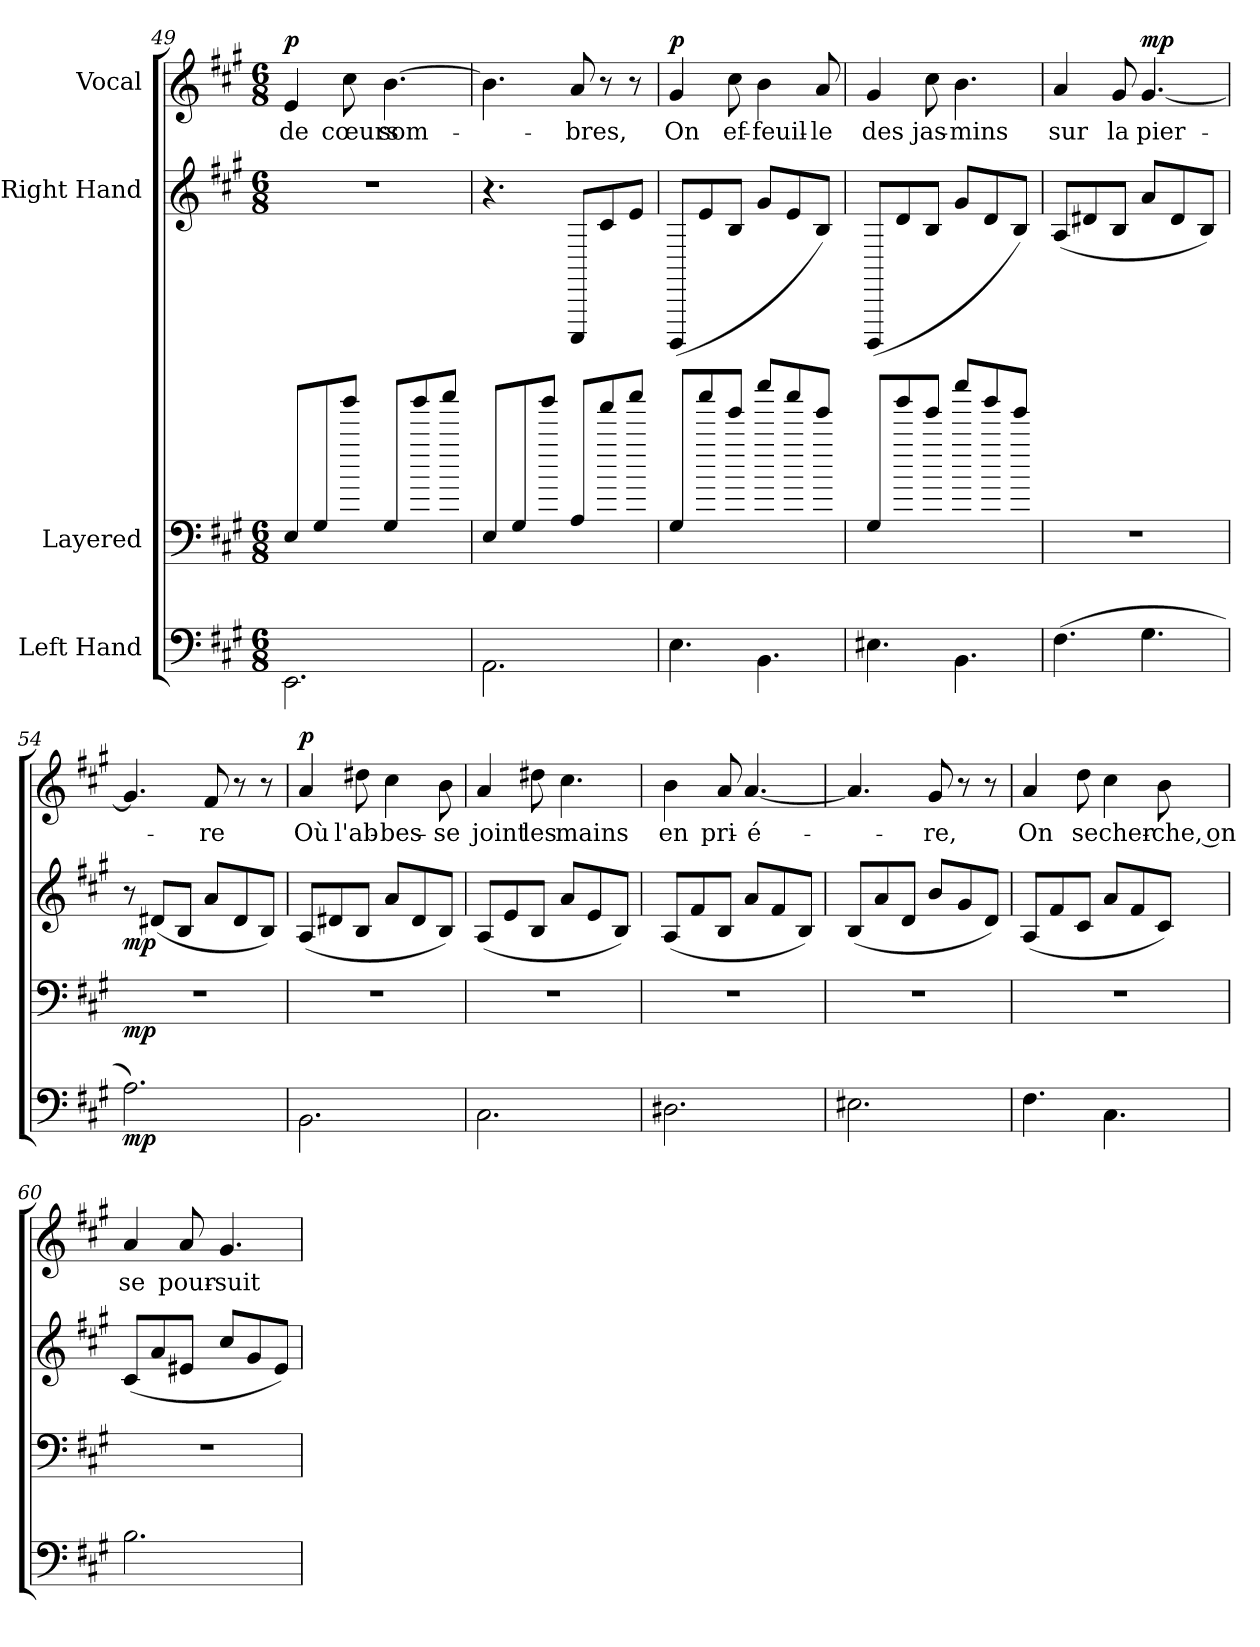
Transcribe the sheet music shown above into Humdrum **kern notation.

**kern	**dynam	**kern	**dynam	**kern	**dynam	**kern	**text	**dynam
*part4	*part4	*part3	*part3	*part2	*part2	*part1	*part1	*part1
*staff4	*staff4	*staff3	*staff3	*staff2	*staff2	*staff1	*staff1	*staff1
*I"Left Hand	*	*I"Layered	*	*I"Right Hand	*	*I"Vocal	*	*
*clefF4	*	*clefF4	*	*clefG2	*	*clefG2	*	*
*k[f#c#g#]	*	*k[f#c#g#]	*	*k[f#c#g#]	*	*k[f#c#g#]	*	*
*A:	*	*A:	*	*A:	*	*A:	*	*
*M6/8	*	*M6/8	*	*M6/8	*	*M6/8	*	*
=49	=49	=49	=49	=49	=49	=49	=49	=49
!	!	!	!	!LO:N:vis=1	!	!	!LO:LY:b	!LO:DY:b
2.EE\	.	8E/L	.	2.r	.	4e	de	p
.	.	8G#/	.	.	.	.	.	.
!	!	!	!	!	!	!	!LO:LY:b	!
.	.	8bbb/J	.	.	.	8cc#	cœurs	.
!	!	!	!	!	!	!	!LO:LY:b	!
.	.	8G#/L	.	.	.	[4.b	som-	.
.	.	8bbb/	.	.	.	.	.	.
.	.	8cccc#/J	.	.	.	.	.	.
=50	=50	=50	=50	=50	=50	=50	=50	=50
2.AA\	.	8E/L	.	4.r	.	4.b]	.	.
.	.	8G#/	.	.	.	.	.	.
.	.	8bbb/J	.	.	.	.	.	.
!	!	!	!	!	!	!	!LO:LY:b	!
.	.	8A/L	.	8CCC#/L	.	8a	-bres,	.
.	.	8aaa/	.	8c#/	.	8r	.	.
.	.	8cccc#/J	.	8e/J	.	8r	.	.
!!LO:LB:g=z
=51	=51	=51	=51	=51	=51	=51	=51	=51
!	!	!	!	!	!	!	!LO:LY:b	!LO:DY:b
4.E\	.	8G#/L	.	(<8BBBB/L	.	4g#	On	p
.	.	8cccc#/	.	8e/	.	.	.	.
!	!	!	!	!	!	!	!LO:LY:b	!
.	.	8ggg#/J	.	8B/J	.	8cc#	ef-	.
!	!	!	!	!	!	!	!LO:LY:b	!
4.BB\	.	8eeee/L	.	8g#/L	.	4b	-feuil-	.
.	.	8cccc#/	.	8e/	.	.	.	.
!	!	!	!	!	!	!	!LO:LY:b	!
.	.	8ggg#/J	.	8B/J)	.	8a	-le	.
=52	=52	=52	=52	=52	=52	=52	=52	=52
!	!	!	!	!	!	!	!LO:LY:b	!
4.E#X\	.	8G#/L	.	(<8BBBB/L	.	4g#	des	.
.	.	8bbb/	.	8d/	.	.	.	.
!	!	!	!	!	!	!	!LO:LY:b	!
.	.	8ggg#/J	.	8B/J	.	8cc#	jas-	.
!	!	!	!	!	!	!	!LO:LY:b	!
4.BB\	.	8eeee/L	.	8g#/L	.	4.b	-mins	.
.	.	8bbb/	.	8d/	.	.	.	.
.	.	8ggg#/J	.	8B/J)	.	.	.	.
=53	=53	=53	=53	=53	=53	=53	=53	=53
!	!	!LO:N:vis=1	!	!	!	!	!LO:LY:b	!
(>4.F#\	.	2.r	.	(<8A/L	.	4a	sur	.
.	.	.	.	8d#X/	.	.	.	.
!	!	!	!	!	!	!	!LO:LY:b	!
.	.	.	.	8B/J	.	8g#	la	.
!	!	!	!	!	!	!	!LO:LY:b	!LO:DY:b
4.G#\	.	.	.	8a/L	.	[4.g#	pier-	mp
.	.	.	.	8d#/	.	.	.	.
.	.	.	.	8B/J)	.	.	.	.
=54	=54	=54	=54	=54	=54	=54	=54	=54
!	!LO:DY:b	!LO:N:vis=1	!LO:DY:b	!	!LO:DY:b	!	!	!
2.A\)	mp	2.r	mp	8r	mp	4.g#]	.	.
.	.	.	.	(<8d#X/L	.	.	.	.
.	.	.	.	8B/J	.	.	.	.
!	!	!	!	!	!	!	!LO:LY:b	!
.	.	.	.	8a/L	.	8f#	-re	.
.	.	.	.	8d#/	.	8r	.	.
.	.	.	.	8B/J)	.	8r	.	.
!!LO:LB:g=z
=55	=55	=55	=55	=55	=55	=55	=55	=55
!	!	!LO:N:vis=1	!	!	!	!	!LO:LY:b	!LO:DY:b
2.BB\	.	2.r	.	(<8A/L	.	4a	Où	p
.	.	.	.	8d#X/	.	.	.	.
!	!	!	!	!	!	!	!LO:LY:b	!
.	.	.	.	8B/J	.	8dd#X	l'ab-	.
!	!	!	!	!	!	!	!LO:LY:b	!
.	.	.	.	8a/L	.	4cc#	-bes-	.
.	.	.	.	8d#/	.	.	.	.
!	!	!	!	!	!	!	!LO:LY:b	!
.	.	.	.	8B/J)	.	8b	-se	.
=56	=56	=56	=56	=56	=56	=56	=56	=56
!	!	!LO:N:vis=1	!	!	!	!	!LO:LY:b	!
2.C#\	.	2.r	.	(<8A/L	.	4a	joint	.
.	.	.	.	8e/	.	.	.	.
!	!	!	!	!	!	!	!LO:LY:b	!
.	.	.	.	8B/J	.	8dd#X	les	.
!	!	!	!	!	!	!	!LO:LY:b	!
.	.	.	.	8a/L	.	4.cc#	mains	.
.	.	.	.	8e/	.	.	.	.
.	.	.	.	8B/J)	.	.	.	.
=57	=57	=57	=57	=57	=57	=57	=57	=57
!	!	!LO:N:vis=1	!	!	!	!	!LO:LY:b	!
2.D#X	.	2.r	.	(<8A/L	.	4b	en	.
.	.	.	.	8f#/	.	.	.	.
!	!	!	!	!	!	!	!LO:LY:b	!
.	.	.	.	8B/J	.	8a	pri-	.
!	!	!	!	!	!	!	!LO:LY:b	!
.	.	.	.	8a/L	.	[4.a	-é-	.
.	.	.	.	8f#/	.	.	.	.
.	.	.	.	8B/J)	.	.	.	.
=58	=58	=58	=58	=58	=58	=58	=58	=58
!	!	!LO:N:vis=1	!	!	!	!	!	!
2.E#X	.	2.r	.	(<8B/L	.	4.a]	.	.
.	.	.	.	8a/	.	.	.	.
.	.	.	.	8d/J	.	.	.	.
!	!	!	!	!	!	!	!LO:LY:b	!
.	.	.	.	8b/L	.	8g#	-re,	.
.	.	.	.	8g#/	.	8r	.	.
.	.	.	.	8d/J)	.	8r	.	.
!!LO:LB:g=z
=59	=59	=59	=59	=59	=59	=59	=59	=59
!	!	!LO:N:vis=1	!	!	!	!	!LO:LY:b	!
4.F#	.	2.r	.	(<8A/L	.	4a	On	.
.	.	.	.	8f#/	.	.	.	.
!	!	!	!	!	!	!	!LO:LY:b	!
.	.	.	.	8c#/J	.	8dd	se	.
!	!	!	!	!	!	!	!LO:LY:b	!
4.C#\	.	.	.	8a/L	.	4cc#	cher-	.
.	.	.	.	8f#/	.	.	.	.
!	!	!	!	!	!	!	!LO:LY:b	!
.	.	.	.	8c#/J)	.	8b	-che, on	.
=60	=60	=60	=60	=60	=60	=60	=60	=60
!	!	!LO:N:vis=1	!	!	!	!	!LO:LY:b	!
2.B\	.	2.r	.	(<8c#/L	.	4a	se	.
.	.	.	.	8a/	.	.	.	.
!	!	!	!	!	!	!	!LO:LY:b	!
.	.	.	.	8e#X/J	.	8a	pour-	.
!	!	!	!	!	!	!	!LO:LY:b	!
.	.	.	.	8cc#/L	.	4.g#	-suit	.
.	.	.	.	8g#/	.	.	.	.
.	.	.	.	8e#/J)	.	.	.	.
=	=	=	=	=	=	=	=	=
*-	*-	*-	*-	*-	*-	*-	*-	*-
